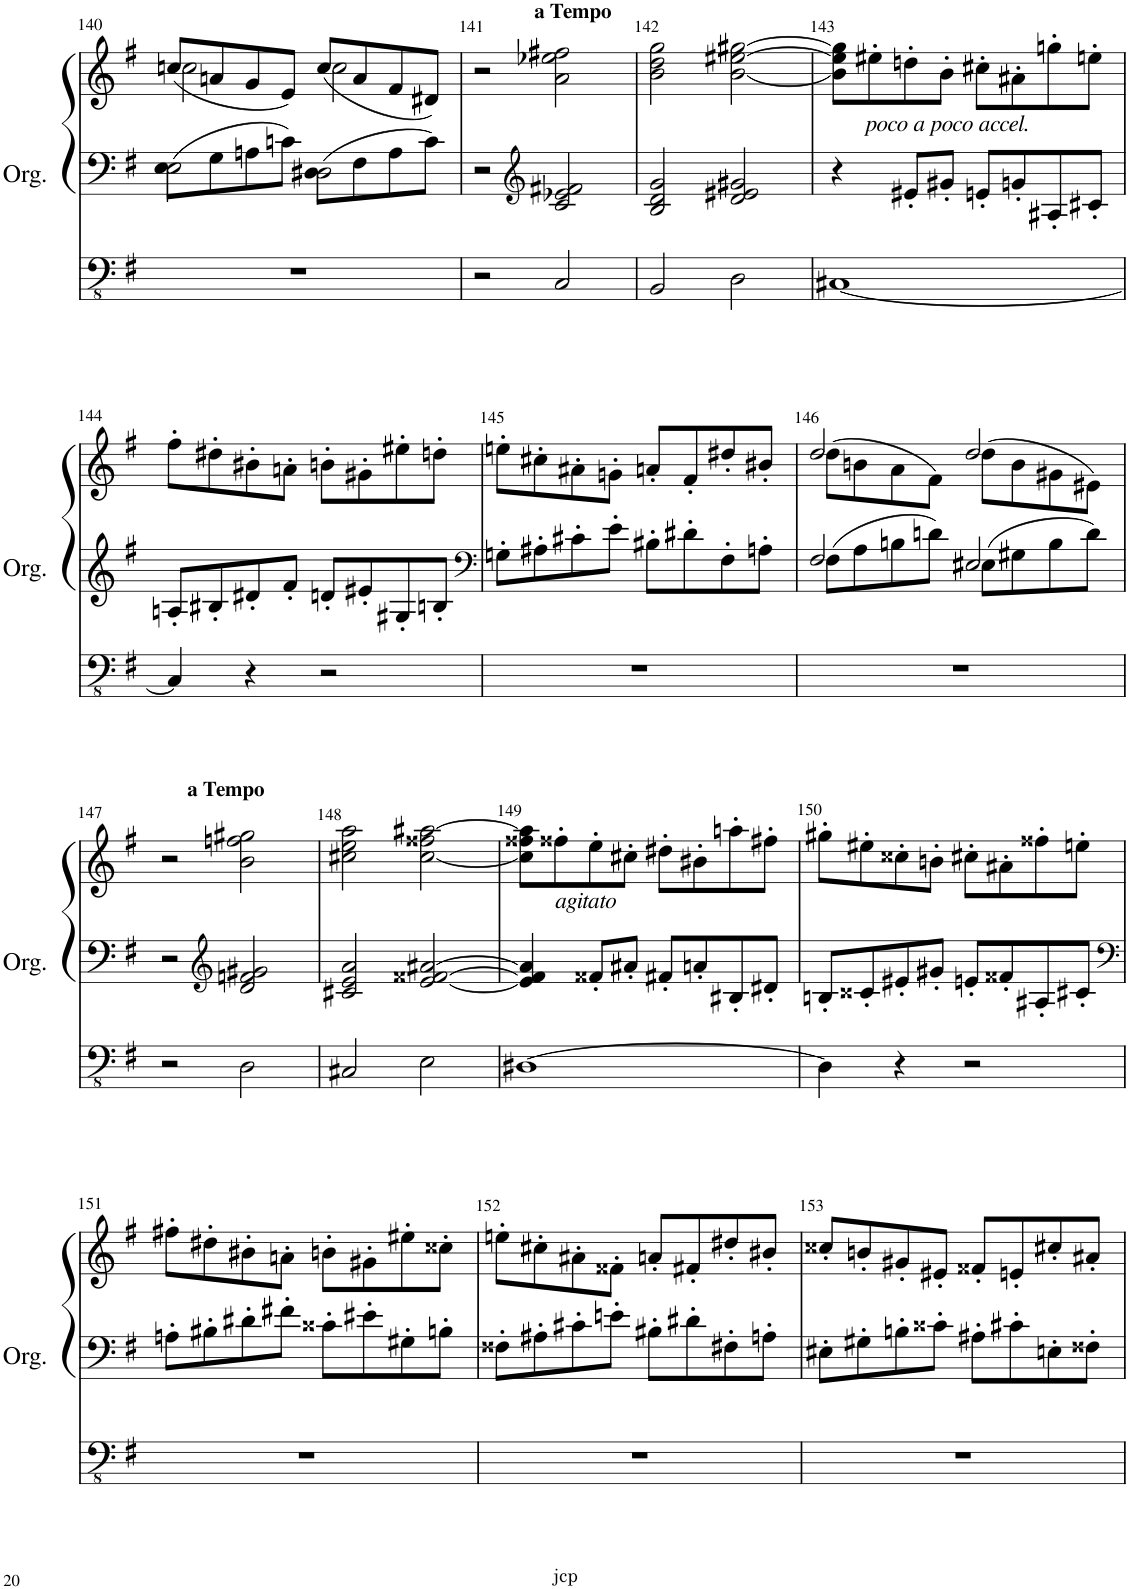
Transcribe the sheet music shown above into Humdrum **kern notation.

**kern	**kern	**kern
*part1	*part1	*part1
*staff3	*staff2	*staff1
*I"Orgue à tuyaux	*	*
*I'Org.	*	*
!!LO:PB:g=z
*clefFv4	*clefF4	*clefG2
*k[f#]	*k[f#]	*k[f#]
*M4/4	*M4/4	*M4/4
*met(c)	*met(c)	*met(c)
=140	=140	=140
*	*^	*^
1r	8E\L	2E\	(<8ccn/L	2cc\
.	8G\	.	8an/	.
.	8An\	.	8g/	.
.	8cn\J	.	8e/J)	.
.	8D#X\L	2D#\	(<8cc/L	2cc\
.	8F#\	.	8a/	.
.	8A\	.	8f#/	.
.	8c\J	.	8d#X/J)	.
*	*v	*v	*	*
*	*	*v	*v
=141	=141	=141
2r	2r	2r
*	*clefG2	*
!	!	!LO:TX:a:B:t=a Tempo
2CC/	2c/ 2e-X/ 2f#X/	2a\ 2ee-X\ 2ff#X\
=142	=142	=142
2BBB/	2B/ 2d/ 2g/	2b\ 2dd\ 2gg\
2DD\	2d/ 2e#X/ 2g#X/	[2b\ [2ee#X\ [2gg#X\
=143	=143	=143
[1CC#X	4r	8b\] 8ee#\] 8gg#\]L
!	!	!LO:TX:b:i:t=poco a poco accel.
.	.	8ee#X'\
.	8e#X'/L	8ddn'\
.	8g#X'/J	8b'\J
.	8en'/L	8cc#X'\L
.	8gn'/	8a#X'\
.	8A#X'/	8ggn'\
.	8c#X'/J	8een'\J
!!LO:LB:g=z
=144	=144	=144
4CC#/]	8An'/L	8ff#'\L
.	8B#X'/	8dd#X'\
4r	8d#X'/	8b#X'\
.	8f#'/J	8an'\J
2r	8dn'/L	8bn'\L
.	8e#X'/	8g#X'\
.	8G#X'/	8ee#X'\
.	8Bn'/J	8ddn'\J
=145	=145	=145
*	*clefF4	*
1r	8Gn'\L	8een'\L
.	8A#X'\	8cc#X'\
.	8c#X'\	8a#X'\
.	8e'\J	8gn'\J
.	8B#X'\L	8an'/L
.	8d#X'\	8f#'/
.	8F#'\	8dd#X'/
.	8An'\J	8b#X'/J
=146	=146	=146
*	*^	*^
1r	2F#/	8F#\L	2dd/	(>8dd\L
.	.	8A\	.	8bn\
.	.	8Bn\	.	8a\
.	.	8dn\J	.	8f#\J)
.	2E#X/	8E#\L	2dd/	(>8dd\L
.	.	8G#X\	.	8b\
.	.	8B\	.	8g#X\
.	.	8d\J	.	8e#X\J)
*	*v	*v	*	*
*	*	*v	*v
!!LO:LB:g=z
=147	=147	=147
2r	2r	2r
*	*clefG2	*
!	!	!LO:TX:a:B:t=a Tempo
2DD\	2d/ 2fn/ 2g#X/	2b\ 2ffn\ 2gg#X\
=148	=148	=148
2CC#X/	2c#X/ 2e/ 2a/	2cc#X\ 2ee\ 2aa\
2EE\	[2e/ [2f##X/ [2a#X/	[2cc#\ 2ff##X\ [2aa#X\
=149	=149	=149
[1DD#X	4e/] 4f##/] 4a#/]	8cc#\] 8ff##X\ 8aa#\]L
!	!	!LO:TX:b:i:t=agitato
.	.	8ff##X'\
.	8f##X'/L	8ee'\
.	8a#X'/J	8cc#X'\J
.	8f#X'/L	8dd#X'\L
.	8an'/	8b#X'\
.	8B#X'/	8aan'\
.	8d#X'/J	8ff#X'\J
=150	=150	=150
4DD#\]	8Bn'/L	8gg#X'\L
.	8c##X'/	8ee#X'\
4r	8e#X'/	8cc##X'\
.	8g#X'/J	8bn'\J
2r	8en'/L	8cc#X'\L
.	8f##X'/	8a#X'\
.	8A#X'/	8ff##X'\
.	8c#X'/J	8een'\J
!!LO:LB:g=z
=151	=151	=151
*	*clefF4	*
1r	8An'\L	8ff#X'\L
.	8B#X'\	8dd#X'\
.	8d#X'\	8b#X'\
.	8f#X'\J	8an'\J
.	8c##X'\L	8bn'\L
.	8e#X'\	8g#X'\
.	8G#X'\	8ee#X'\
.	8Bn'\J	8cc##X'\J
=152	=152	=152
1r	8F##X'\L	8een'\L
.	8A#X'\	8cc#X'\
.	8c#X'\	8a#X'\
.	8en'\J	8f##X'\J
.	8B#X'\L	8an'/L
.	8d#X'\	8f#X'/
.	8F#X'\	8dd#X'/
.	8An'\J	8b#X'/J
=153	=153	=153
1r	8E#X'\L	8cc##X'/L
.	8G#X'\	8bn'/
.	8Bn'\	8g#X'/
.	8c##X'\J	8e#X'/J
.	8A#X'\L	8f##X'/L
.	8c#X'\	8en'/
.	8En'\	8cc#X'/
.	8F##X'\J	8a#X'/J
=	=	=
*-	*-	*-
